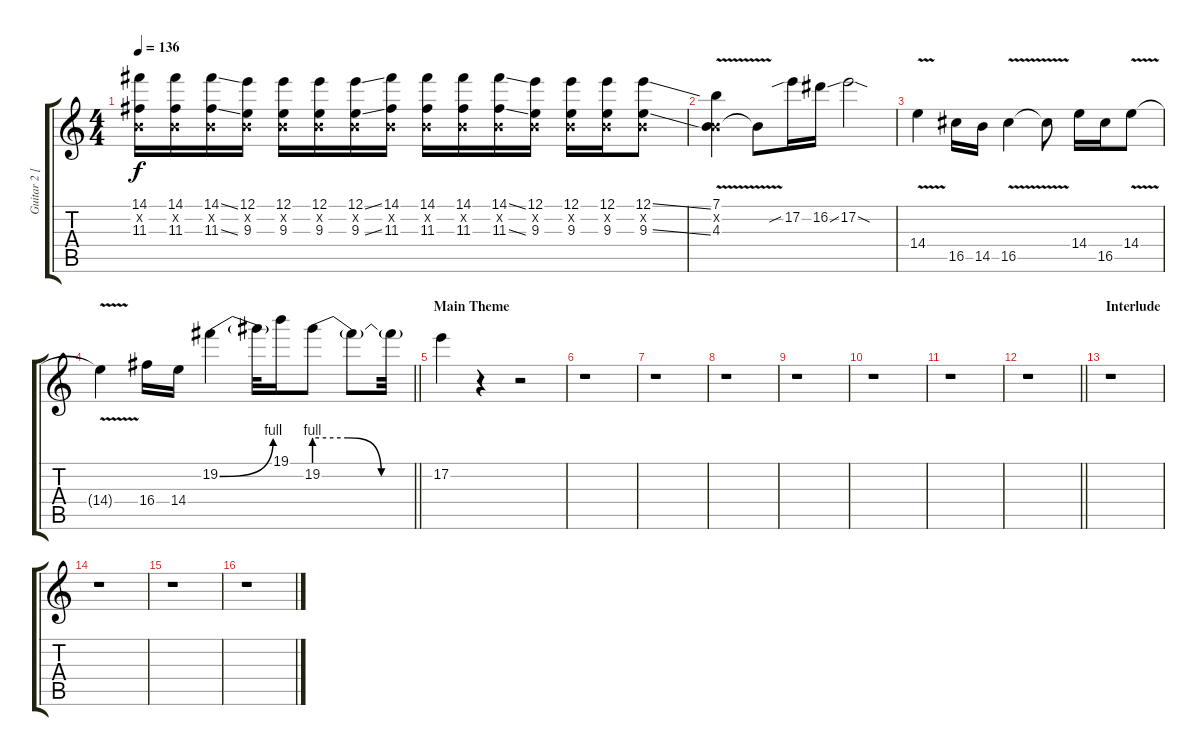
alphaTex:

\track ("Guitar 2 [Lead]" "Guitar 2 [") {instrument distortionguitar}
\staff {score tabs}
\tuning (E4 B3 G3 D3 A2 E2) {hide}
\ts (4 4)
\tempo 136
\clef g2
\ks c
(14.1 0.2{x} 11.3).16{dy f} (14.1 0.2{x} 11.3).16 (14.1{ss} 0.2{x} 11.3{ss}).16 (12.1 0.2{x} 9.3).16 (12.1 0.2{x} 9.3).16 (12.1 0.2{x} 9.3).16 (12.1{ss} 0.2{x} 9.3{ss}).16 (14.1 0.2{x} 11.3).16 (14.1 0.2{x} 11.3).16 (14.1 0.2{x} 11.3).16 (14.1{ss} 0.2{x} 11.3{ss}).16 (12.1 0.2{x} 9.3).16 (12.1 0.2{x} 9.3).16 (12.1 0.2{x} 9.3).16 (12.1{ss} 0.2{x} 9.3{ss}).8 |
(7.1 0.2{x} 4.3{v}).4 4.3{t}.8 17.2{sib}.16 16.2{ss}.16 17.2{sod}.2 |
14.4{v}.4 16.5.16 14.5.16 16.5{v}.4 16.5{t}.8 14.4.16 16.5.16 14.4{v}.8 |
\barLineRight lightlight
14.4{t}.4 16.4.16 14.4.16 19.2{be (bend 0 0 60 4)}.4 19.2{t}.32 19.1.16 19.2{be (custom 0 4 20 4 40 0 60 0)}.8 19.2{t}.8 19.2{t}.32 |
\section ("" "Main Theme")
17.2.4 r.4 r.2 |
r.1 |
r.1 |
r.1 |
r.1 |
r.1 |
r.1 |
\barLineRight lightlight
r.1 |
\section ("" "Interlude")
r.1 |
r.1 |
r.1 |
r.1
